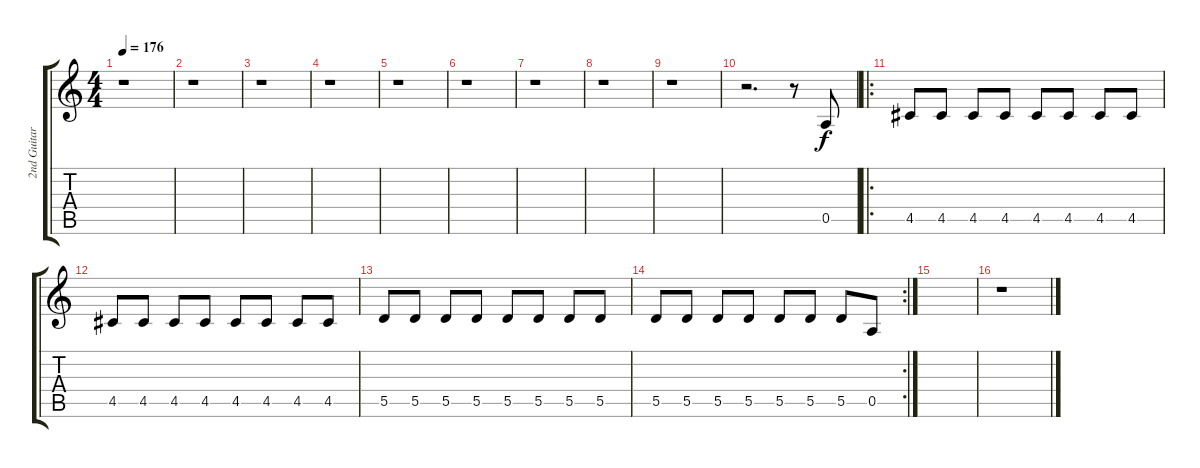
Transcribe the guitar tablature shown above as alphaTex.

\track ("2nd Guitar" "2nd Guitar") {instrument overdrivenguitar}
\staff {score tabs}
\tuning (E4 B3 G3 D3 A2 E2) {hide}
\ts (4 4)
\tempo 176
\clef g2
\ks c
r.1{dy fff} |
r.1 |
r.1 |
r.1 |
r.1 |
r.1 |
r.1 |
r.1 |
r.1 |
r.2{d} r.8 0.5.8{dy f} |
\ro
4.5.8 4.5.8 4.5.8 4.5.8 4.5.8 4.5.8 4.5.8 4.5.8 |
4.5.8 4.5.8 4.5.8 4.5.8 4.5.8 4.5.8 4.5.8 4.5.8 |
5.5.8 5.5.8 5.5.8 5.5.8 5.5.8 5.5.8 5.5.8 5.5.8 |
\rc 2
5.5.8 5.5.8 5.5.8 5.5.8 5.5.8 5.5.8 5.5.8 0.5.8 |
|
r.1
